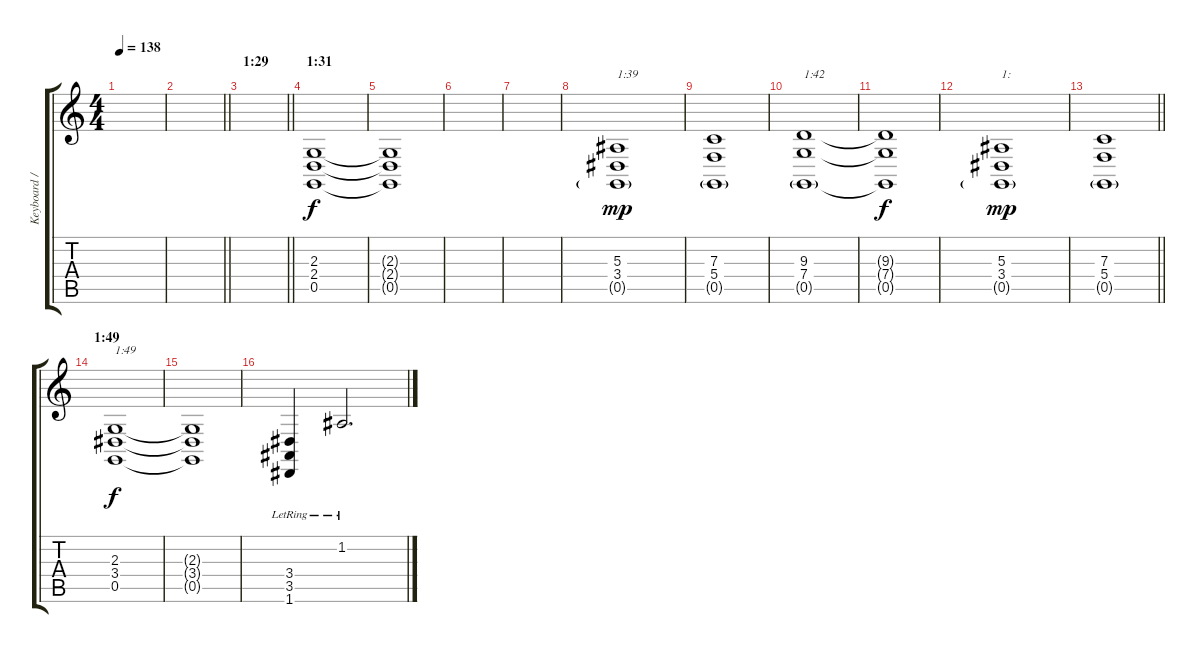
\track ("Keyboard / Piano" "Keyboard /") {instrument stringensemble1}
\staff {score tabs}
\tuning (D4 A3 F3 C3 G2 D2) {hide}
\ts (4 4)
\tempo 138
\clef g2
\ks c
|
\barLineRight lightlight
|
\section ("" "1:29")
\barLineRight lightlight
|
\section ("" "1:31")
(2.3 2.4 0.5).1{volume 16 instrument brightacousticpiano} |
(2.3{t} 2.4{t} 0.5{t}).1 |
|
|
(5.3 3.4 0.5{g}).1{txt "1:39" dy mp} |
(7.3 5.4 0.5{g}).1 |
(9.3 7.4 0.5{g}).1{txt "1:42"} |
(9.3{t} 7.4{t} 0.5{t}).1{dy f} |
(5.3 3.4 0.5{g}).1{txt "1:" dy mp} |
\barLineRight lightlight
(7.3 5.4 0.5{g}).1 |
\section ("" "1:49")
(2.3 3.4 0.5).1{txt "1:49" dy f} |
(2.3{t} 3.4{t} 0.5{t}).1 |
(3.4{lr} 3.5{lr} 1.6{lr}).4 1.2{lr}.2{d}
